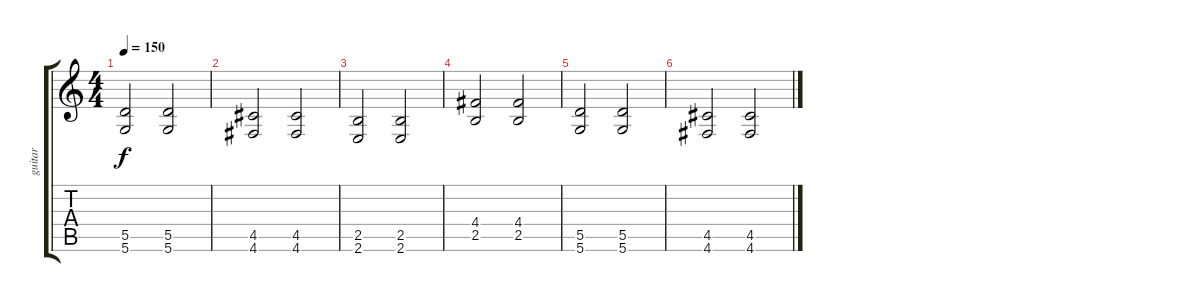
\track ("guitar" "guitar") {instrument overdrivenguitar}
\staff {score tabs}
\tuning (E4 B3 G3 D3 A2 D2) {hide}
\ts (4 4)
\tempo 150
\clef g2
\ks c
(5.5 5.6).2{dy f} (5.5 5.6).2 |
(4.5 4.6).2 (4.5 4.6).2 |
(2.5 2.6).2 (2.5 2.6).2 |
(4.4 2.5).2 (4.4 2.5).2 |
(5.5 5.6).2 (5.5 5.6).2 |
(4.5 4.6).2 (4.5 4.6).2
